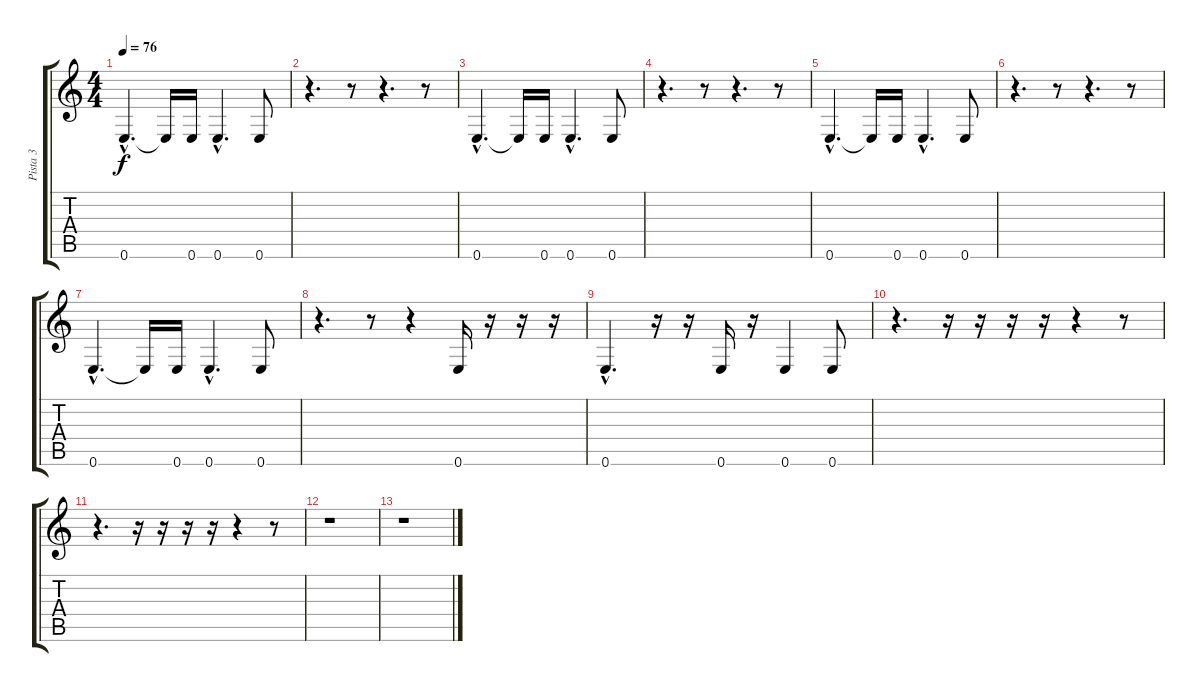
\track ("Pista 3" "Pista 3") {instrument electricbasspick}
\staff {score tabs}
\tuning (E4 B3 G3 D3 A2 E2) {hide}
\ts (4 4)
\tempo 76
\clef g2
\ks c
0.6{hac}.4{d dy f} 0.6{t}.16 0.6.16 0.6{hac}.4{d} 0.6.8 |
r.4{d} r.8 r.4{d} r.8 |
0.6{hac}.4{d} 0.6{t}.16 0.6.16 0.6{hac}.4{d} 0.6.8 |
r.4{d} r.8 r.4{d} r.8 |
0.6{hac}.4{d} 0.6{t}.16 0.6.16 0.6{hac}.4{d} 0.6.8 |
r.4{d} r.8 r.4{d} r.8 |
0.6{hac}.4{d} 0.6{t}.16 0.6.16 0.6{hac}.4{d} 0.6.8 |
r.4{d} r.8 r.4 0.6.16 r.16 r.16 r.16 |
0.6{hac}.4{d} r.16 r.16 0.6.16 r.16 0.6.4 0.6.8 |
r.4{d} r.16 r.16 r.16 r.16 r.4 r.8 |
r.4{d} r.16 r.16 r.16 r.16 r.4 r.8 |
r.1 |
r.1
